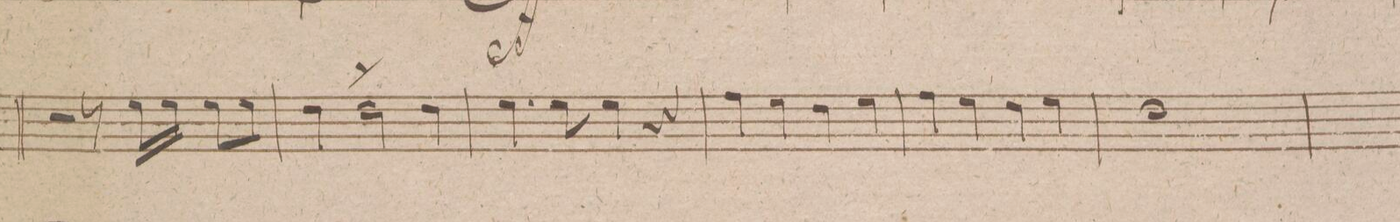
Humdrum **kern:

**kern	**dynam
*I"Oboe 2do in	*
*clefG2	*
*k[f#c#g#d#]	*
*met(c)	*
*M4/4	*
2r	.
8r	.
16ee\LL	.
16ee\JJ	.
8ee\L	.
8ee\J	.
=7	=7
4dd#\	.
*2\right	*
2dd#^\	.
4dd#\	.
=8	=8
4.ee\	.
8ee\	.
4ee\	.
4r	.
=9	=9
4ff#\	.
4ee\	.
4dd#\	.
4ee\	.
=10	=10
4ff#\	.
4ee\	.
4dd#\	.
4ee\	.
=11	=11
[>1dd#\	.
=12	=12
*-	*-
